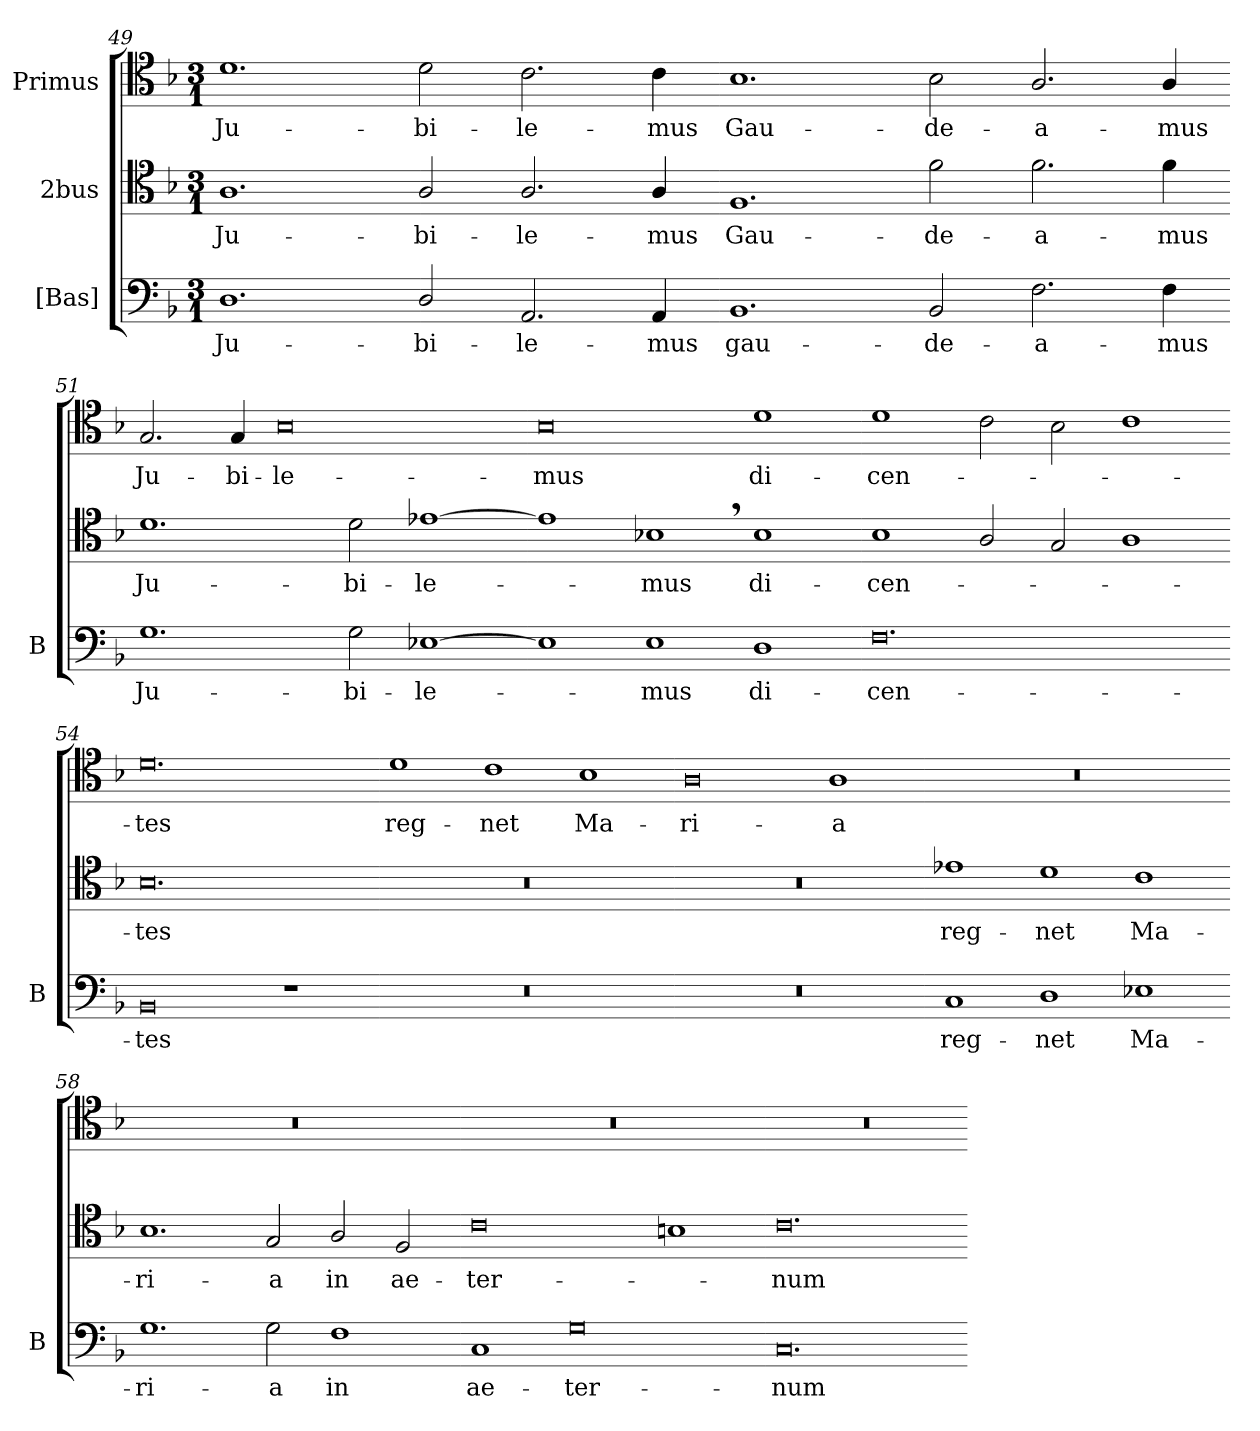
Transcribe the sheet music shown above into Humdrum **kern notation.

**kern	**text	**kern	**text	**kern	**text
*part3	*part3	*part2	*part2	*part1	*part1
*staff3	*staff3	*staff2	*staff2	*staff1	*staff1
*I"[Bas]	*	*I"2bus	*	*I"Primus	*
*I'B	*	*	*	*	*
*clefF4	*	*clefC4	*	*clefC4	*
*k[b-]	*	*k[b-]	*	*k[b-]	*
*M3/1	*	*M3/1	*	*M3/1	*
=49	=49	=49	=49	=49	=49
1.D\	Ju-	1.A\	Ju-	1.d\	Ju-
2D/	-bi-	2A/	-bi-	2d\	-bi-
2.AA/	-le-	2.A/	-le-	2.c\	-le-
4AA/	-mus	4A/	-mus	4c\	-mus
=50-	=50-	=50-	=50-	=50-	=50-
!	!	!	!	!	!LO:LY:i
1.BB-/	gau-	1.F/	Gau-	1.B-\	Gau-
!	!	!	!	!	!LO:LY:i
2BB-/	-de-	2f\	-de-	2B-\	-de-
!	!	!	!	!	!LO:LY:i
2.F\	-a-	2.f\	-a-	2.A/	-a-
!	!	!	!	!	!LO:LY:i
4F\	-mus	4f\	-mus	4A/	-mus
=51-	=51-	=51-	=51-	=51-	=51-
!	!	!	!	!	!LO:LY:i
1.G\	Ju-	1.d\	Ju-	2.G/	Ju-
!	!	!	!	!	!LO:LY:i
.	.	.	.	4G/	-bi-
!	!	!	!	!	!LO:LY:i
.	.	.	.	0B-\	-le-
2G\	-bi-	2d\	-bi-	.	.
[1E-X\	-le-	[1e-X\	-le-	.	.
=52-	=52-	=52-	=52-	=52-	=52-
!	!	!	!	!	!LO:LY:i
1E-\]	.	1e-\]	.	0B-\	-mus
1E-\	-mus	1B-X,<\	-mus	.	.
1D\	di-	1B-\	di-	1d\	di-
=53-	=53-	=53-	=53-	=53-	=53-
0.F\	-cen-	1B-\	-cen-	1d\	-cen-
.	.	2A/	.	2c\	.
.	.	2G/	.	2B-\	.
.	.	1A\	.	1c\	.
=54-	=54-	=54-	=54-	=54-	=54-
0BB-/	-tes	0.B-\	-tes	0.d\	-tes
1r	.	.	.	.	.
=55-	=55-	=55-	=55-	=55-	=55-
0.r	.	0.r	.	1d\	reg-
.	.	.	.	1c\	-net
.	.	.	.	1B-\	Ma-
=56-	=56-	=56-	=56-	=56-	=56-
0.r	.	0.r	.	0A\	-ri-
.	.	.	.	1A\	-a
=57-	=57-	=57-	=57-	=57-	=57-
1C/	reg-	1e-X\	reg-	0.r	.
1D\	-net	1d\	-net	.	.
1E-X\	Ma-	1c\	Ma-	.	.
=58-	=58-	=58-	=58-	=58-	=58-
1.G\	-ri-	1.B-\	-ri-	0.r	.
2G\	-a	2G/	-a	.	.
1F\	in	2A/	in	.	.
.	.	2F/	ae-	.	.
=59-	=59-	=59-	=59-	=59-	=59-
1C/	ae-	0c\	-ter-	0.r	.
0G\	-ter-	.	.	.	.
.	.	1Bn\	.	.	.
=60-	=60-	=60-	=60-	=60-	=60-
0.C/	-num	0.c\	-num	0.r	.
=-	=-	=-	=-	=-	=-
*-	*-	*-	*-	*-	*-
